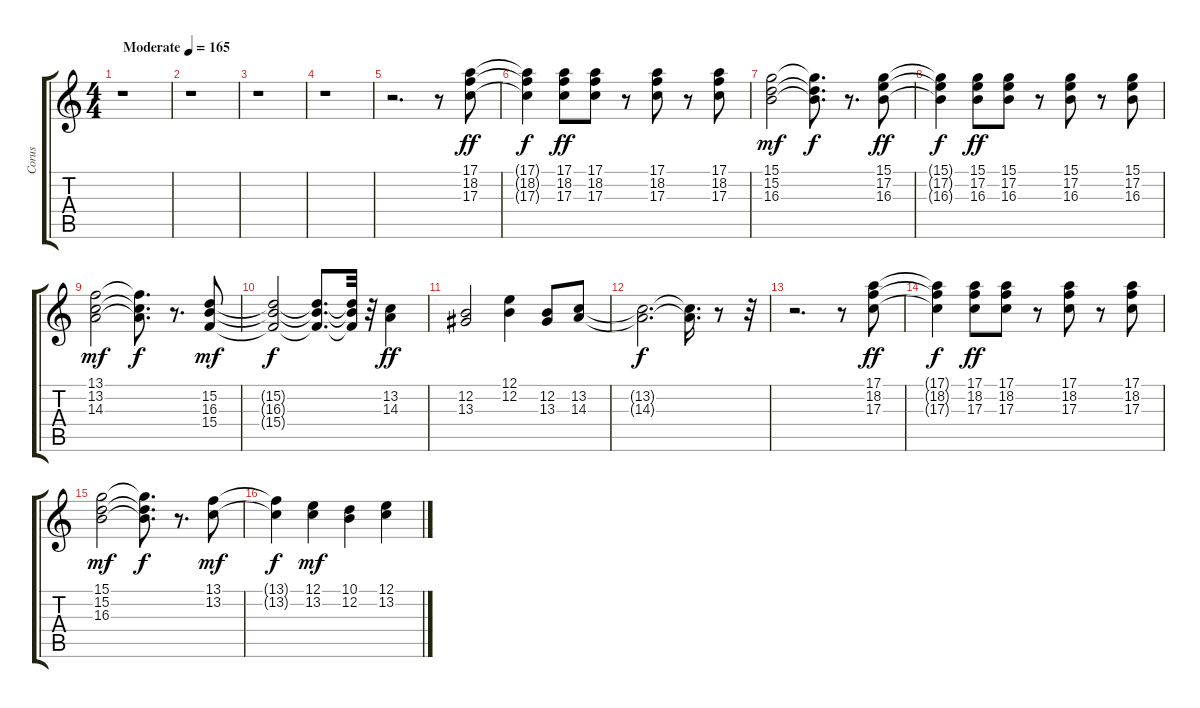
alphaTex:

\track ("Corus" "Corus") {instrument lead2sawtooth}
\staff {score tabs}
\tuning (E4 B3 G3 D3 A2 E2) {hide}
\ts (4 4)
\tempo (165 "Moderate")
\clef g2
\ks c
r.1{dy ff instrument lead2sawtooth} |
r.1 |
r.1 |
r.1 |
r.2{d} r.8 (17.1 18.2 17.3).8 |
(17.1{t} 18.2{t} 17.3{t}).4{dy f} (17.1 18.2 17.3).8{dy ff} (17.1 18.2 17.3).8 r.8 (17.1 18.2 17.3).8 r.8 (17.1 18.2 17.3).8 |
(15.1 15.2 16.3).2{dy mf} (15.1{t} 15.2{t} 16.3{t}).8{d dy f} r.8{d} (15.1 17.2 16.3).8{dy ff} |
(15.1{t} 17.2{t} 16.3{t}).4{dy f} (15.1 17.2 16.3).8{dy ff} (15.1 17.2 16.3).8 r.8 (15.1 17.2 16.3).8 r.8 (15.1 17.2 16.3).8 |
(13.1 13.2 14.3).2{dy mf} (13.1{t} 13.2{t} 14.3{t}).8{d dy f} r.8{d} (15.2 16.3 15.4).8{dy mf} |
(15.2{t} 16.3{t} 15.4{t}).2{dy f} (15.2{t} 16.3{t} 15.4{t}).8{d} (15.2{t} 16.3{t} 15.4{t}).32 r.32 (13.2 14.3).4{dy ff} |
(12.2 13.3).2 (12.1 12.2).4 (12.2 13.3).8 (13.2 14.3).8 |
(13.2{t} 14.3{t}).2{d dy f} (13.2{t} 14.3{t}).16{d} r.8 r.32 |
r.2{d} r.8 (17.1 18.2 17.3).8{dy ff} |
(17.1{t} 18.2{t} 17.3{t}).4{dy f} (17.1 18.2 17.3).8{dy ff} (17.1 18.2 17.3).8 r.8 (17.1 18.2 17.3).8 r.8 (17.1 18.2 17.3).8 |
(15.1 15.2 16.3).2{dy mf} (15.1{t} 15.2{t} 16.3{t}).8{d dy f} r.8{d} (13.1 13.2).8{dy mf} |
(13.1{t} 13.2{t}).4{dy f} (12.1 13.2).4{dy mf} (10.1 12.2).4 (12.1 13.2).4
